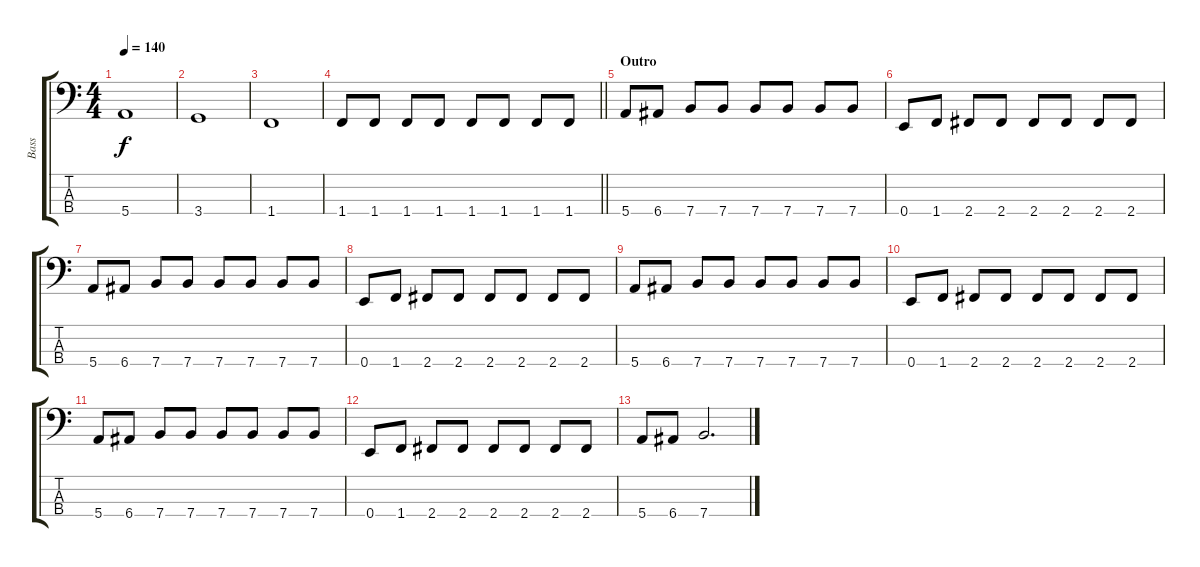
\track ("Bass" "Bass") {instrument electricbasspick}
\staff {score tabs}
\tuning (G2 D2 A1 E1) {hide}
\ts (4 4)
\tempo 140
\clef f4
\ks c
5.4.1{dy f} |
3.4.1 |
1.4.1 |
\barLineRight lightlight
1.4.8 1.4.8 1.4.8 1.4.8 1.4.8 1.4.8 1.4.8 1.4.8 |
\section ("" "Outro")
5.4.8 6.4.8 7.4.8 7.4.8 7.4.8 7.4.8 7.4.8 7.4.8 |
0.4.8 1.4.8 2.4.8 2.4.8 2.4.8 2.4.8 2.4.8 2.4.8 |
5.4.8 6.4.8 7.4.8 7.4.8 7.4.8 7.4.8 7.4.8 7.4.8 |
0.4.8 1.4.8 2.4.8 2.4.8 2.4.8 2.4.8 2.4.8 2.4.8 |
5.4.8 6.4.8 7.4.8 7.4.8 7.4.8 7.4.8 7.4.8 7.4.8 |
0.4.8 1.4.8 2.4.8 2.4.8 2.4.8 2.4.8 2.4.8 2.4.8 |
5.4.8 6.4.8 7.4.8 7.4.8 7.4.8 7.4.8 7.4.8 7.4.8 |
0.4.8 1.4.8 2.4.8 2.4.8 2.4.8 2.4.8 2.4.8 2.4.8 |
5.4.8 6.4.8 7.4.2{d}
